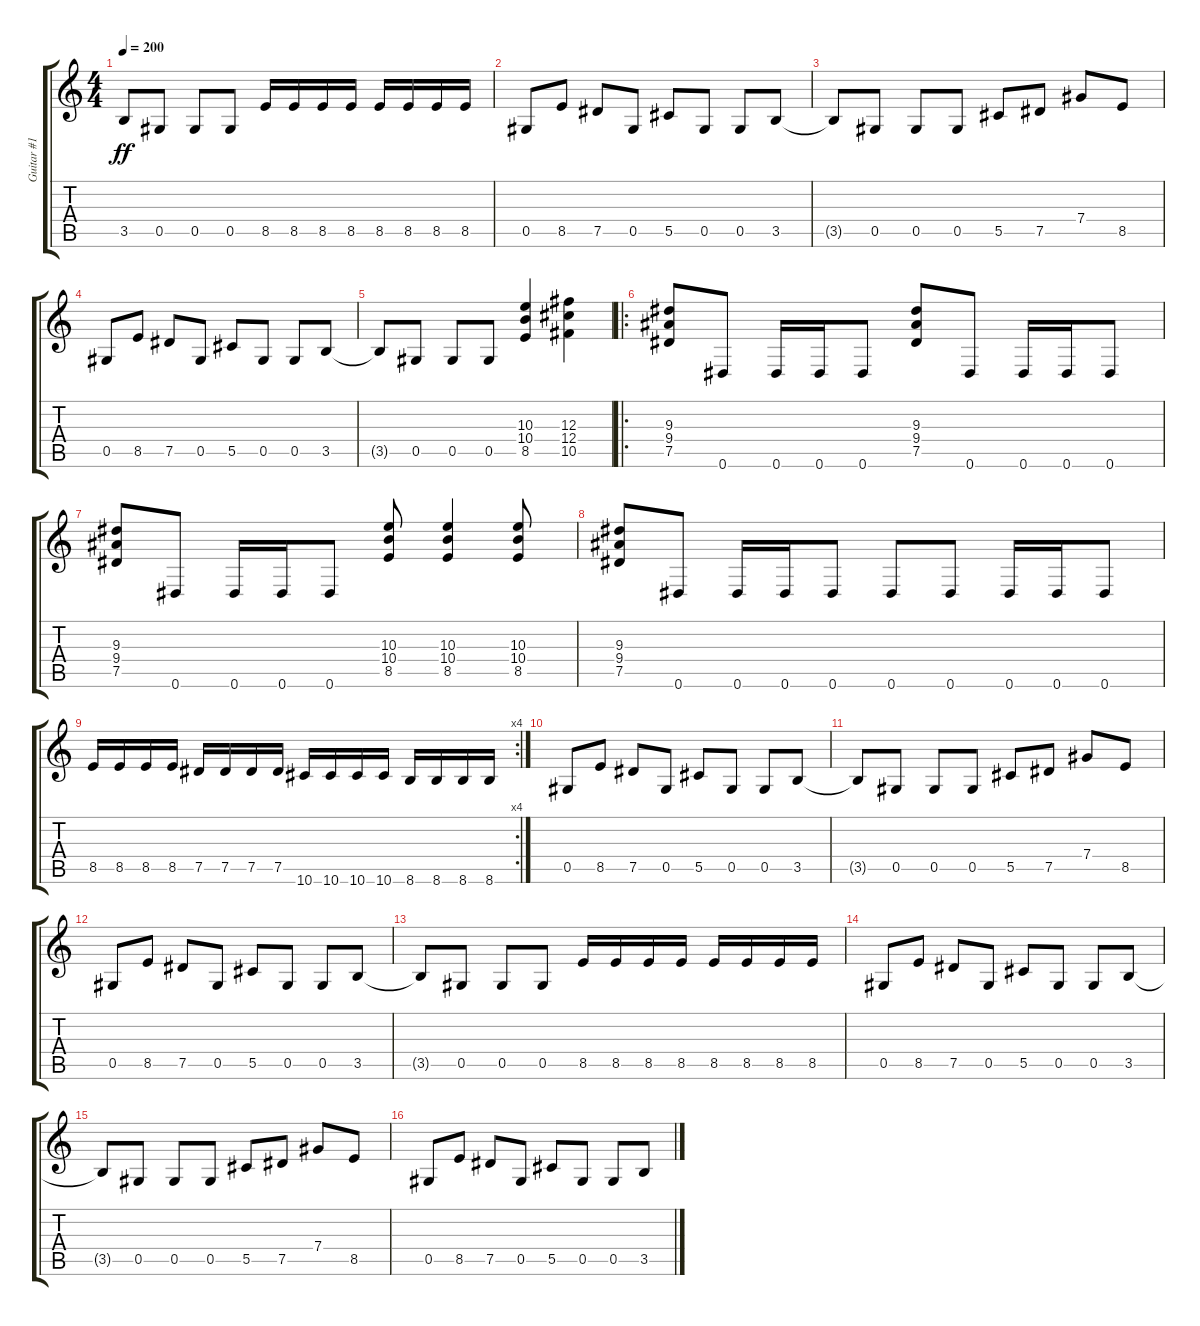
\track ("Guitar #1" "Guitar #1") {instrument distortionguitar}
\staff {score tabs}
\tuning (Eb4 Bb3 Gb3 Db3 Ab2 Eb2) {hide}
\ts (4 4)
\tempo 200
\clef g2
\ks c
3.5{t}.8{dy ff} 0.5.8 0.5.8 0.5.8 8.5.16 8.5.16 8.5.16 8.5.16 8.5.16 8.5.16 8.5.16 8.5.16 |
0.5.8 8.5.8 7.5.8 0.5.8 5.5.8 0.5.8 0.5.8 3.5.8 |
3.5{t}.8 0.5.8 0.5.8 0.5.8 5.5.8 7.5.8 7.4.8 8.5.8 |
0.5.8 8.5.8 7.5.8 0.5.8 5.5.8 0.5.8 0.5.8 3.5.8 |
3.5{t}.8 0.5.8 0.5.8 0.5.8 (10.3 10.4 8.5).4 (12.3 12.4 10.5).4 |
\ro
(9.3 9.4 7.5).8 0.6.8 0.6.16 0.6.16 0.6.8 (9.3 9.4 7.5).8 0.6.8 0.6.16 0.6.16 0.6.8 |
(9.3 9.4 7.5).8 0.6.8 0.6.16 0.6.16 0.6.8 (10.3 10.4 8.5).8 (10.3 10.4 8.5).4 (10.3 10.4 8.5).8 |
(9.3 9.4 7.5).8 0.6.8 0.6.16 0.6.16 0.6.8 0.6.8 0.6.8 0.6.16 0.6.16 0.6.8 |
\rc 4
8.5.16 8.5.16 8.5.16 8.5.16 7.5.16 7.5.16 7.5.16 7.5.16 10.6.16 10.6.16 10.6.16 10.6.16 8.6.16 8.6.16 8.6.16 8.6.16 |
0.5.8 8.5.8 7.5.8 0.5.8 5.5.8 0.5.8 0.5.8 3.5.8 |
3.5{t}.8 0.5.8 0.5.8 0.5.8 5.5.8 7.5.8 7.4.8 8.5.8 |
0.5.8 8.5.8 7.5.8 0.5.8 5.5.8 0.5.8 0.5.8 3.5.8 |
3.5{t}.8 0.5.8 0.5.8 0.5.8 8.5.16 8.5.16 8.5.16 8.5.16 8.5.16 8.5.16 8.5.16 8.5.16 |
0.5.8 8.5.8 7.5.8 0.5.8 5.5.8 0.5.8 0.5.8 3.5.8 |
3.5{t}.8 0.5.8 0.5.8 0.5.8 5.5.8 7.5.8 7.4.8 8.5.8 |
0.5.8 8.5.8 7.5.8 0.5.8 5.5.8 0.5.8 0.5.8 3.5.8
